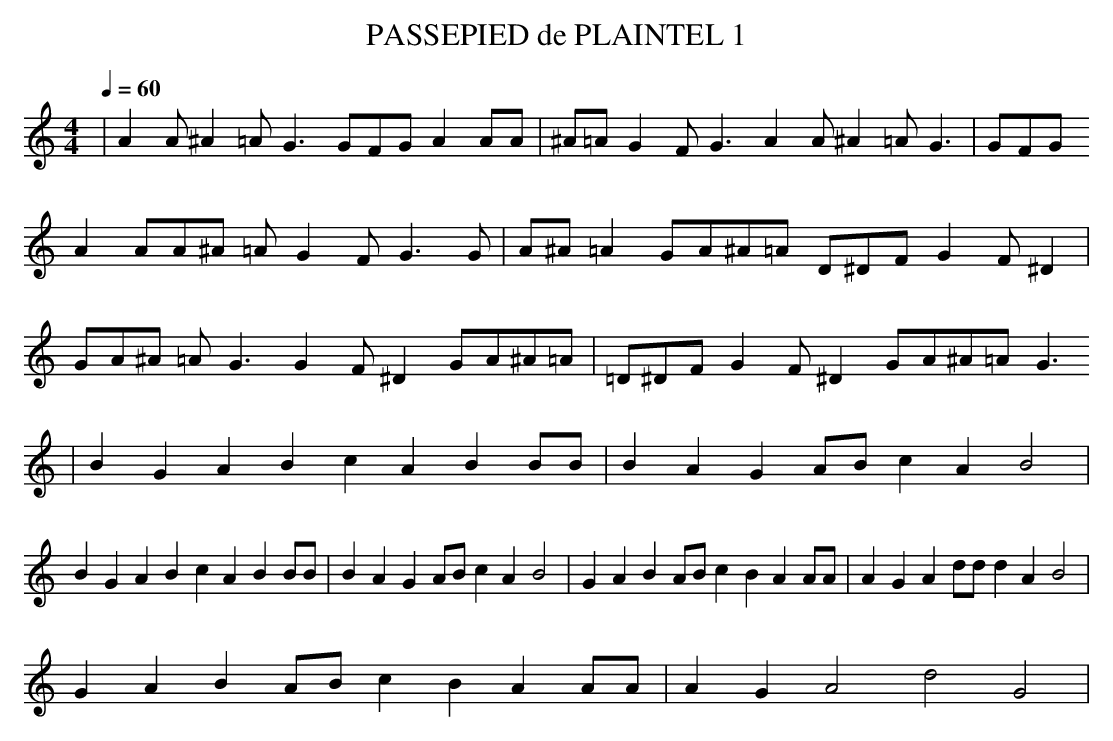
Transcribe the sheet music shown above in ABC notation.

X:1
T:PASSEPIED de PLAINTEL 1
M:4/4
L:1/4
Q:1/4=60
K:C
|AA/2^A=A/2G3/2G/2F/2G/2AA/2A/2|^A/2=A/2GF/2G3/2 AA/2^A=A/2G3/2|G/2F/2G/
2AA/2A/2^A/2 =A/2GF/2G3/2G/2|A/2^A/2=AG/2A/2^A/2=A/2 D/2^D/2F/2GF/2^D|
G/2A/2^A/2 =A<GGF/2^DG/2A/2^A/2=A/2|=D/2^D/2F/2GF/2^D G/2A/2^A/2=A/2G3/2
|BGAB cABB/2B/2|BAGA/2B/2 cAB2|
BGAB cABB/2B/2|BAGA/2B/2 cAB2|GABA/2B/2 cBAA/2A/2|AGAd/2d/2 dAB2|
GABA/2B/2 cBAA/2A/2|AGA2 d2G2|
